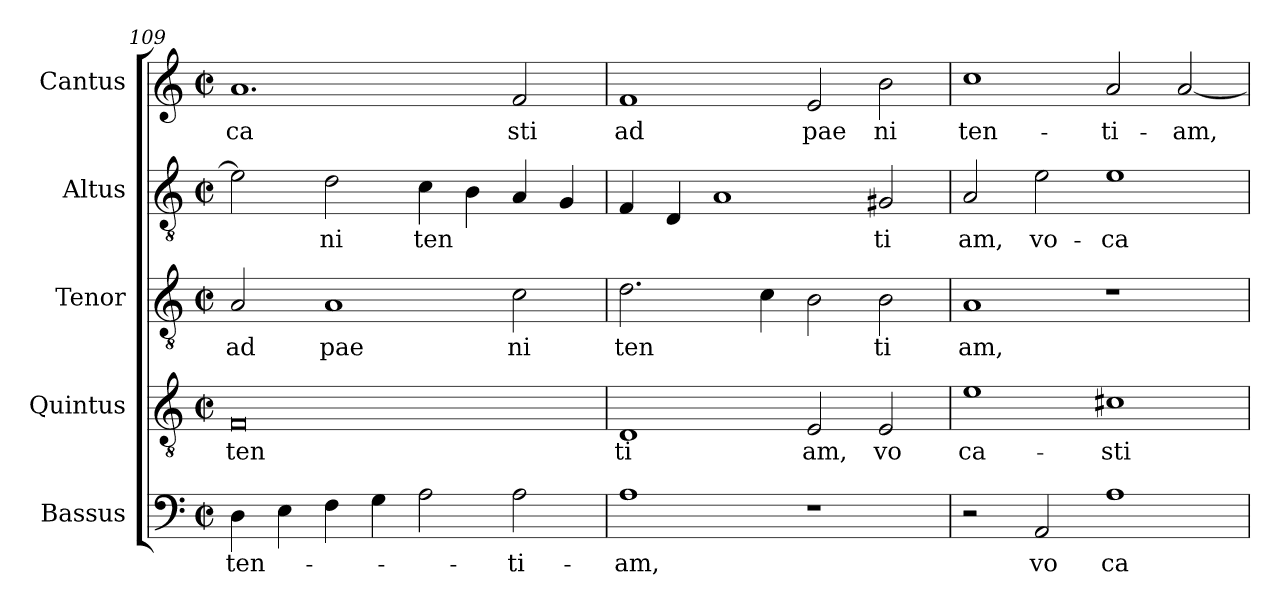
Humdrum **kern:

**kern	**text	**kern	**text	**kern	**text	**kern	**text	**kern	**text
*part5	*part5	*part4	*part4	*part3	*part3	*part2	*part2	*part1	*part1
*staff5	*staff5	*staff4	*staff4	*staff3	*staff3	*staff2	*staff2	*staff1	*staff1
*I"Bassus	*	*I"Quintus	*	*I"Tenor	*	*I"Altus	*	*I"Cantus	*
*clefF4	*	*clefGv2	*	*clefGv2	*	*clefGv2	*	*clefG2	*
*M2/2	*	*M2/2	*	*M2/2	*	*M2/2	*	*M2/2	*
*met(c|)	*	*met(c|)	*	*met(c|)	*	*met(c|)	*	*met(c|)	*
=109	=109	=109	=109	=109	=109	=109	=109	=109	=109
!	!LO:LY:b	!	!LO:LY:b:cj	!	!LO:LY:b:cj	!	!	!	!LO:LY:b:cj
4D\	-ten-	0F	ten	2A/	ad	2e\]	.	1.a	ca
4E\	.	.	.	.	.	.	.	.	.
!	!	!	!	!	!LO:LY:b:cj	!	!LO:LY:b:cj	!	!
4F\	.	.	.	1A	pae	2d\	ni	.	.
4G\	.	.	.	.	.	.	.	.	.
!	!	!	!	!	!	!	!LO:LY:b	!	!
2A\	.	.	.	.	.	4c\	ten	.	.
.	.	.	.	.	.	4B\	.	.	.
!	!LO:LY:b:cj	!	!	!	!LO:LY:b:cj	!	!	!	!LO:LY:b:cj
2A\	-ti-	.	.	2c\	ni	4A/	.	2f/	sti
.	.	.	.	.	.	4G/	.	.	.
=110	=110	=110	=110	=110	=110	=110	=110	=110	=110
!	!LO:LY:b:cj	!	!LO:LY:b:cj	!	!LO:LY:b	!	!	!	!LO:LY:b:cj
1A	-am,	1D	ti	2.d\	ten	4F/	.	1f	ad
.	.	.	.	.	.	4D/	.	.	.
.	.	.	.	.	.	1A	.	.	.
.	.	.	.	4c\	.	.	.	.	.
!	!	!	!LO:LY:b:cj	!	!	!	!	!	!LO:LY:b:cj
1r	.	2E/	am,	2B\	.	.	.	2e/	pae
!	!	!	!LO:LY:b:cj	!	!LO:LY:b:cj	!	!LO:LY:b:cj	!	!LO:LY:b:cj
.	.	2E/	vo	2B\	ti	2G#/	ti	2b\	ni
!!LO:LB:g=z
=111	=111	=111	=111	=111	=111	=111	=111	=111	=111
!	!	!	!LO:LY:b:cj	!	!LO:LY:b:cj	!	!LO:LY:b:cj	!	!LO:LY:b:cj
2r	.	1e	ca-	1A	am,	2A/	am,	1cc	ten-
!	!LO:LY:b:cj	!	!	!	!	!	!LO:LY:b:cj	!	!
2AA/	vo	.	.	.	.	2e\	vo-	.	.
!	!LO:LY:b:cj	!	!LO:LY:b:cj	!	!	!	!LO:LY:b:cj	!	!LO:LY:b:cj
1A	ca	1c#X	-sti	1r	.	1e	-ca-	2a/	-ti-
!	!	!	!	!	!	!	!	!	!LO:LY:b
.	.	.	.	.	.	.	.	[<2a/	-am,
=	=	=	=	=	=	=	=	=	=
*-	*-	*-	*-	*-	*-	*-	*-	*-	*-
